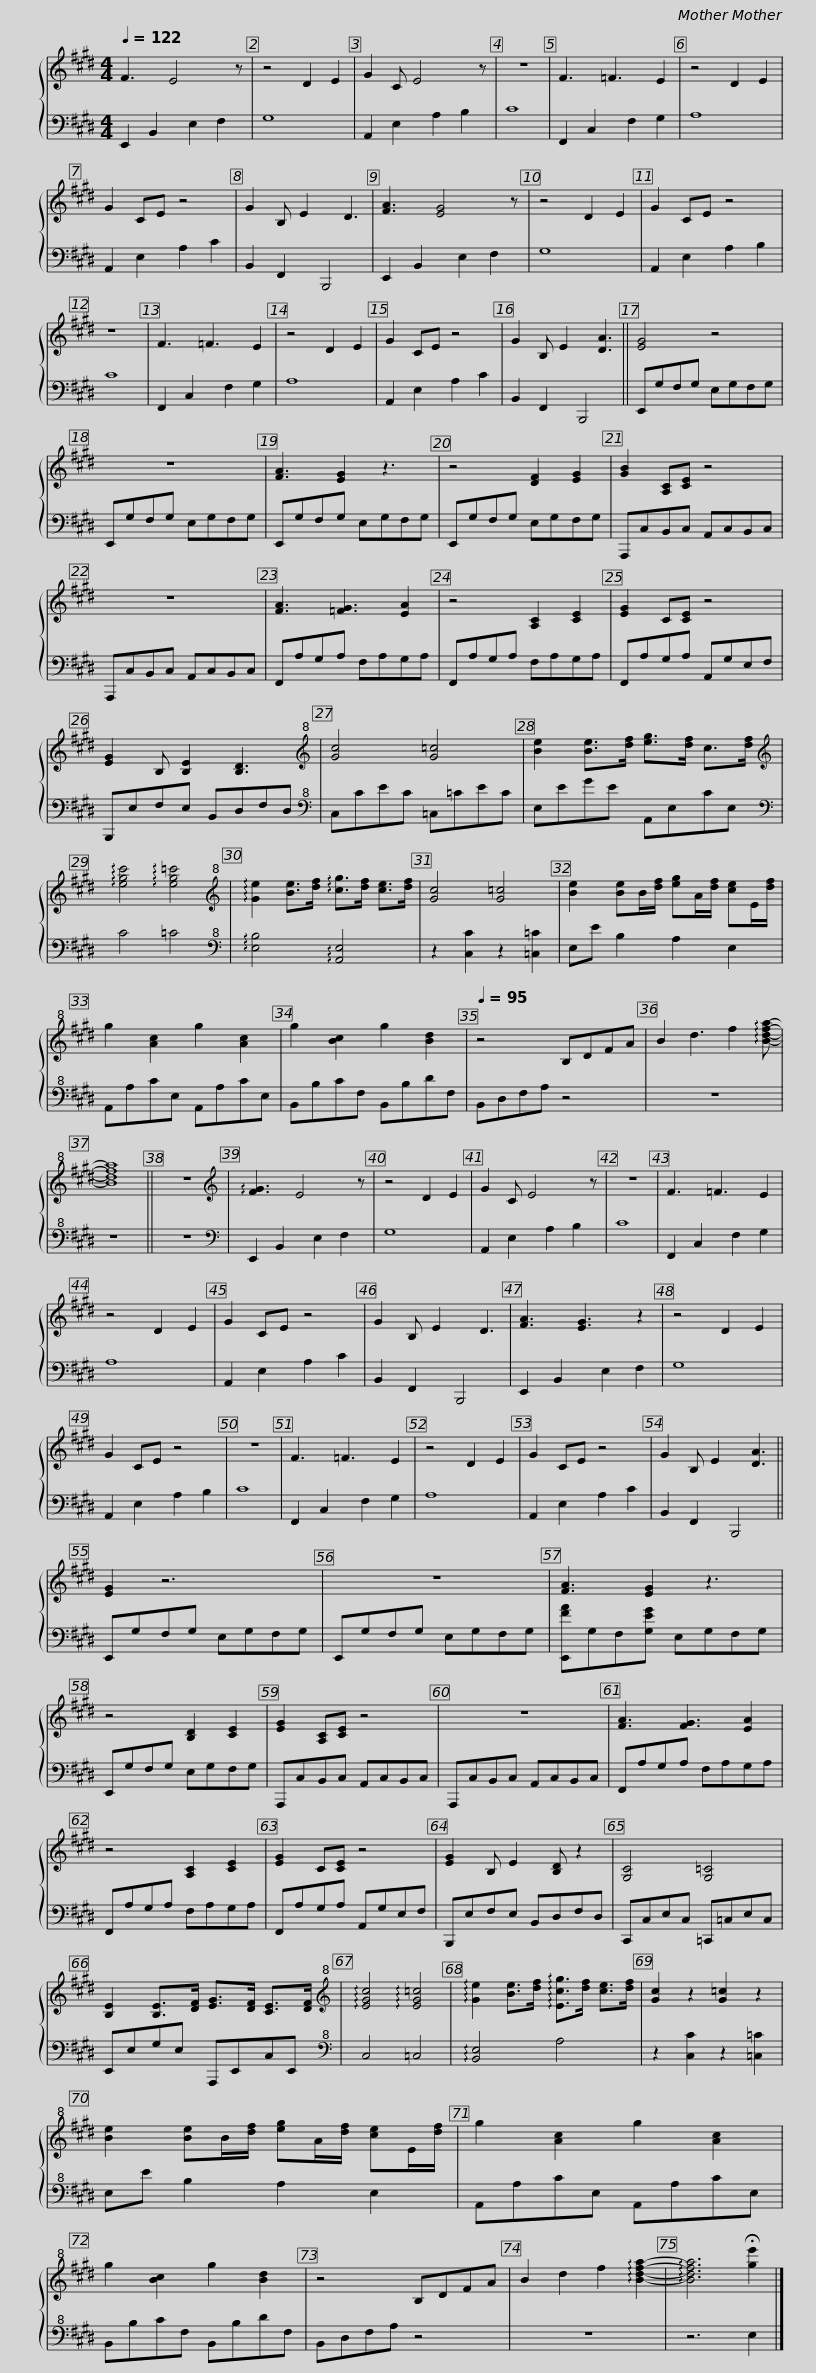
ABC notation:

X:1
%%score { 1 | 2 }
L:1/8
Q:1/4=122
M:4/4
I:linebreak $
K:E
V:1 treble+15
V:2 bass+15
V:1
 F3 E4 z | z4 D2 E2 | G2 C E4 z | z8 | F3 =F3 E2 | %5
 z4 D2 E2 | G2 CE z4 | G2 B, E2 D3 |$ [FA]3 [EG]4 z | z4 D2 E2 | %10
 G2 CE z4 | z8 | F3 =F3 E2 | z4 D2 E2 | G2 CE z4 | %15
 G2 B, E2 [DA]3 ||$ [EG]4 z4 | z8 | [FA]3 [EG]2 z3 | z4 [DF]2 [EG]2 | %20
 [GB]2 [A,C][CE] z4 |$ z8 | [FA]3 [=FG]3 [EA]2 | z4 [A,C]2 [CE]2 | [EG]2 C[CE] z4 | %25
 [EG]2 B, [B,E]2 [B,D]3 |$[K:treble+8] [Gc]4 [G=c]4 | [Be]2 [Be]>[df] [eg]>[df] c>[df] |[K:treble] !arpeggio![egc']4 !arpeggio![eg=c']4 |[K:treble+8] !arpeggio![Ge]2 [Be]>[df] !arpeggio![cg]>[df] [ce]>[df] |$ %30
 [Gc]4 [G=c]4 | [Be]2 [Be]B/[df]/ [eg]A/[df]/ [ce]E/[df]/ | g2 [Ac]2 g2 [Ac]2 | g2 [Bc]2 g2 [Bd]2 |[Q:1/4=95] z4 B,DFA |$ %35
 B2 d3 f2 !arpeggio![Bdfa]- | [Bdfa]8 || z8 |[K:treble+15] !arpeggio![FG]3 E4 z | z4 D2 E2 | %40
 G2 C E4 z | z8 | F3 =F3 E2 | z4 D2 E2 |$ G2 CE z4 | %45
 G2 B, E2 D3 | [FA]3 [EG]3 z2 | z4 D2 E2 | G2 CE z4 | z8 | %50
 F3 =F3 E2 | z4 D2 E2 | G2 CE z4 |$ G2 B, E2 [DA]3 || [EG]2 z6 | %55
 z8 | [FA]3 [EG]2 z3 | z4 [B,D]2 [CE]2 |$ [EG]2 [A,C][CE] z4 | z8 | %60
 [FA]3 [FG]3 [EA]2 | z4 [A,C]2 [CE]2 | [EG]2 C[CE] z4 |$ [EG]2 B, E2 [B,D] z2 | [G,C]4 [G,=C]4 | %65
 [B,E]2 [B,E]>[DF] [EG]>[DF] [CE]>[DF] |[K:treble+8] !arpeggio![EGc]4 !arpeggio![EG=c]4 |$ !arpeggio![Ge]2 [Be]>[df] !arpeggio![Ecg]>[df] [ce]>[df] | [Gc]2 z2 [G=c]2 z2 | [Be]2 [Be]B/[df]/ [eg]A/[df]/ [ce]E/[df]/ | %70
 g2 [Ac]2 g2 [Ac]2 | g2 [Bc]2 g2 [Bd]2 |$ z4 B,DFA | B2 d2 f2 !arpeggio![Bdfa]2- | !arpeggio![Bdfa]6 !fermata![ge']2 |] %75
V:2
 E,,2 B,,2 E,2 F,2 | G,8 | A,,2 E,2 A,2 B,2 | C8 | F,,2 C,2 F,2 G,2 | %5
 A,8 | A,,2 E,2 A,2 C2 | B,,2 F,,2 B,,,4 |$ E,,2 B,,2 E,2 F,2 | G,8 | %10
 A,,2 E,2 A,2 B,2 | C8 | F,,2 C,2 F,2 G,2 | A,8 | A,,2 E,2 A,2 C2 | %15
 B,,2 F,,2 B,,,4 ||$ E,,G,F,G, E,G,F,G, | E,,G,F,G, E,G,F,G, | E,,G,F,G, E,G,F,G, | E,,G,F,G, E,G,F,G, | %20
 A,,,C,B,,C, A,,C,B,,C, |$ A,,,C,B,,C, A,,C,B,,C, | F,,A,G,A, F,A,G,A, | F,,A,G,A, F,A,G,A, | F,,A,G,A, A,,G,E,F, | %25
 B,,,E,F,E, B,,D,F,D, |$[K:bass+8] C,CEC =C,=CEC | E,EGE A,,E,CE, |[K:bass] C4 =C4 |[K:bass+8] !arpeggio![E,B,]4 !arpeggio![A,,E,]4 |$ %30
 z2 [C,C]2 z2 [=C,=C]2 | E,E B,2 A,2 E,2 | A,,A,CE, A,,A,CE, | B,,B,CF, B,,B,DF, | B,,D,F,A, z4 |$ %35
 z8 | z8 || z8 |[K:bass+15] E,,2 B,,2 E,2 F,2 | G,8 | %40
 A,,2 E,2 A,2 B,2 | C8 | F,,2 C,2 F,2 G,2 | A,8 |$ A,,2 E,2 A,2 C2 | %45
 B,,2 F,,2 B,,,4 | E,,2 B,,2 E,2 F,2 | G,8 | A,,2 E,2 A,2 B,2 | C8 | %50
 F,,2 C,2 F,2 G,2 | A,8 | A,,2 E,2 A,2 C2 |$ B,,2 F,,2 B,,,4 || E,,G,F,G, E,G,F,G, | %55
 E,,G,F,G, E,G,F,G, | [E,,FA]G,F,[G,EG] E,G,F,G, | E,,G,F,G, E,G,F,G, |$ A,,,C,B,,C, A,,C,B,,C, | A,,,C,B,,C, A,,C,B,,C, | %60
 F,,A,G,A, F,A,G,A, | F,,A,G,A, F,A,G,A, | F,,A,G,A, A,,G,E,F, |$ B,,,E,F,E, B,,D,F,D, | C,,C,E,C, =C,,=C,E,C, | %65
 E,,E,G,E, A,,,E,,C,E,, |[K:bass+8] C,4 =C,4 |$ !arpeggio![B,,E,]4 A,4 | z2 [C,C]2 z2 [=C,=C]2 | E,E B,2 A,2 E,2 | %70
 A,,A,CE, A,,A,CE, | B,,B,CF, B,,B,DF, |$ B,,D,F,A, z4 | z8 | z6 E,2 |] %75
